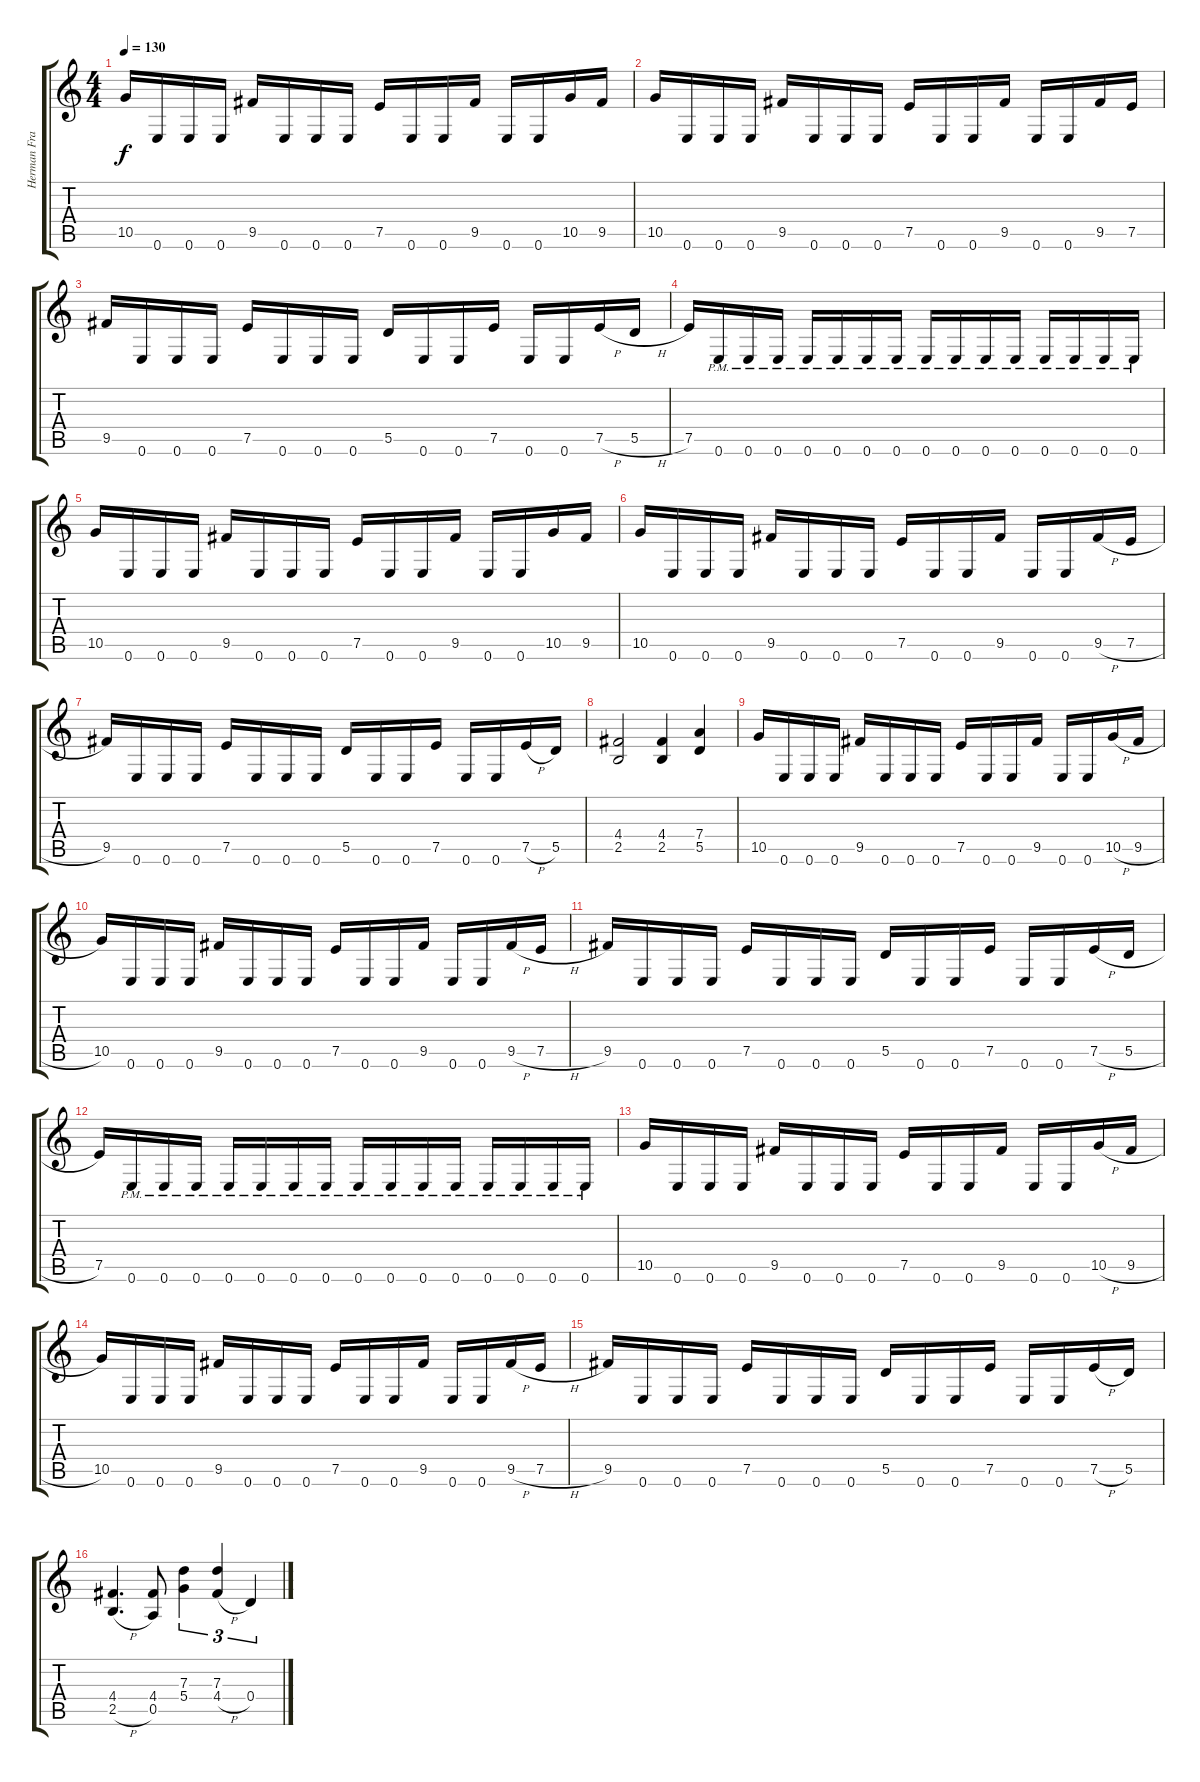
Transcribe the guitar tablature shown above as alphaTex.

\track ("Herman Frank" "Herman Fra") {instrument distortionguitar}
\staff {score tabs}
\tuning (E4 B3 G3 D3 A2 E2) {hide}
\ts (4 4)
\tempo 130
\clef g2
\ks c
10.5.16{dy f} 0.6.16 0.6.16 0.6.16 9.5.16 0.6.16 0.6.16 0.6.16 7.5.16 0.6.16 0.6.16 9.5.16 0.6.16 0.6.16 10.5.16 9.5.16 |
10.5.16 0.6.16 0.6.16 0.6.16 9.5.16 0.6.16 0.6.16 0.6.16 7.5.16 0.6.16 0.6.16 9.5.16 0.6.16 0.6.16 9.5.16 7.5.16 |
9.5.16 0.6.16 0.6.16 0.6.16 7.5.16 0.6.16 0.6.16 0.6.16 5.5.16 0.6.16 0.6.16 7.5.16 0.6.16 0.6.16 7.5{h}.16 5.5{h}.16 |
7.5.16 0.6{pm}.16 0.6{pm}.16 0.6{pm}.16 0.6{pm}.16 0.6{pm}.16 0.6{pm}.16 0.6{pm}.16 0.6{pm}.16 0.6{pm}.16 0.6{pm}.16 0.6{pm}.16 0.6{pm}.16 0.6{pm}.16 0.6{pm}.16 0.6{pm}.16 |
10.5.16 0.6.16 0.6.16 0.6.16 9.5.16 0.6.16 0.6.16 0.6.16 7.5.16 0.6.16 0.6.16 9.5.16 0.6.16 0.6.16 10.5.16 9.5.16 |
10.5.16 0.6.16 0.6.16 0.6.16 9.5.16 0.6.16 0.6.16 0.6.16 7.5.16 0.6.16 0.6.16 9.5.16 0.6.16 0.6.16 9.5{h}.16 7.5{h}.16 |
9.5.16 0.6.16 0.6.16 0.6.16 7.5.16 0.6.16 0.6.16 0.6.16 5.5.16 0.6.16 0.6.16 7.5.16 0.6.16 0.6.16 7.5{h}.16 5.5.16 |
(4.4 2.5).2 (4.4 2.5).4 (7.4 5.5).4 |
10.5.16 0.6.16 0.6.16 0.6.16 9.5.16 0.6.16 0.6.16 0.6.16 7.5.16 0.6.16 0.6.16 9.5.16 0.6.16 0.6.16 10.5{h}.16 9.5{h}.16 |
10.5.16 0.6.16 0.6.16 0.6.16 9.5.16 0.6.16 0.6.16 0.6.16 7.5.16 0.6.16 0.6.16 9.5.16 0.6.16 0.6.16 9.5{h}.16 7.5{h}.16 |
9.5.16 0.6.16 0.6.16 0.6.16 7.5.16 0.6.16 0.6.16 0.6.16 5.5.16 0.6.16 0.6.16 7.5.16 0.6.16 0.6.16 7.5{h}.16 5.5{h}.16 |
7.5.16 0.6{pm}.16 0.6{pm}.16 0.6{pm}.16 0.6{pm}.16 0.6{pm}.16 0.6{pm}.16 0.6{pm}.16 0.6{pm}.16 0.6{pm}.16 0.6{pm}.16 0.6{pm}.16 0.6{pm}.16 0.6{pm}.16 0.6{pm}.16 0.6{pm}.16 |
10.5.16 0.6.16 0.6.16 0.6.16 9.5.16 0.6.16 0.6.16 0.6.16 7.5.16 0.6.16 0.6.16 9.5.16 0.6.16 0.6.16 10.5{h}.16 9.5{h}.16 |
10.5.16 0.6.16 0.6.16 0.6.16 9.5.16 0.6.16 0.6.16 0.6.16 7.5.16 0.6.16 0.6.16 9.5.16 0.6.16 0.6.16 9.5{h}.16 7.5{h}.16 |
9.5.16 0.6.16 0.6.16 0.6.16 7.5.16 0.6.16 0.6.16 0.6.16 5.5.16 0.6.16 0.6.16 7.5.16 0.6.16 0.6.16 7.5{h}.16 5.5.16 |
(4.4 2.5{h}).4{d} (4.4 0.5).8 (7.3 5.4).4{tu (3 2)} (7.3 4.4{h}).4{tu (3 2)} 0.4.4{tu (3 2)}
